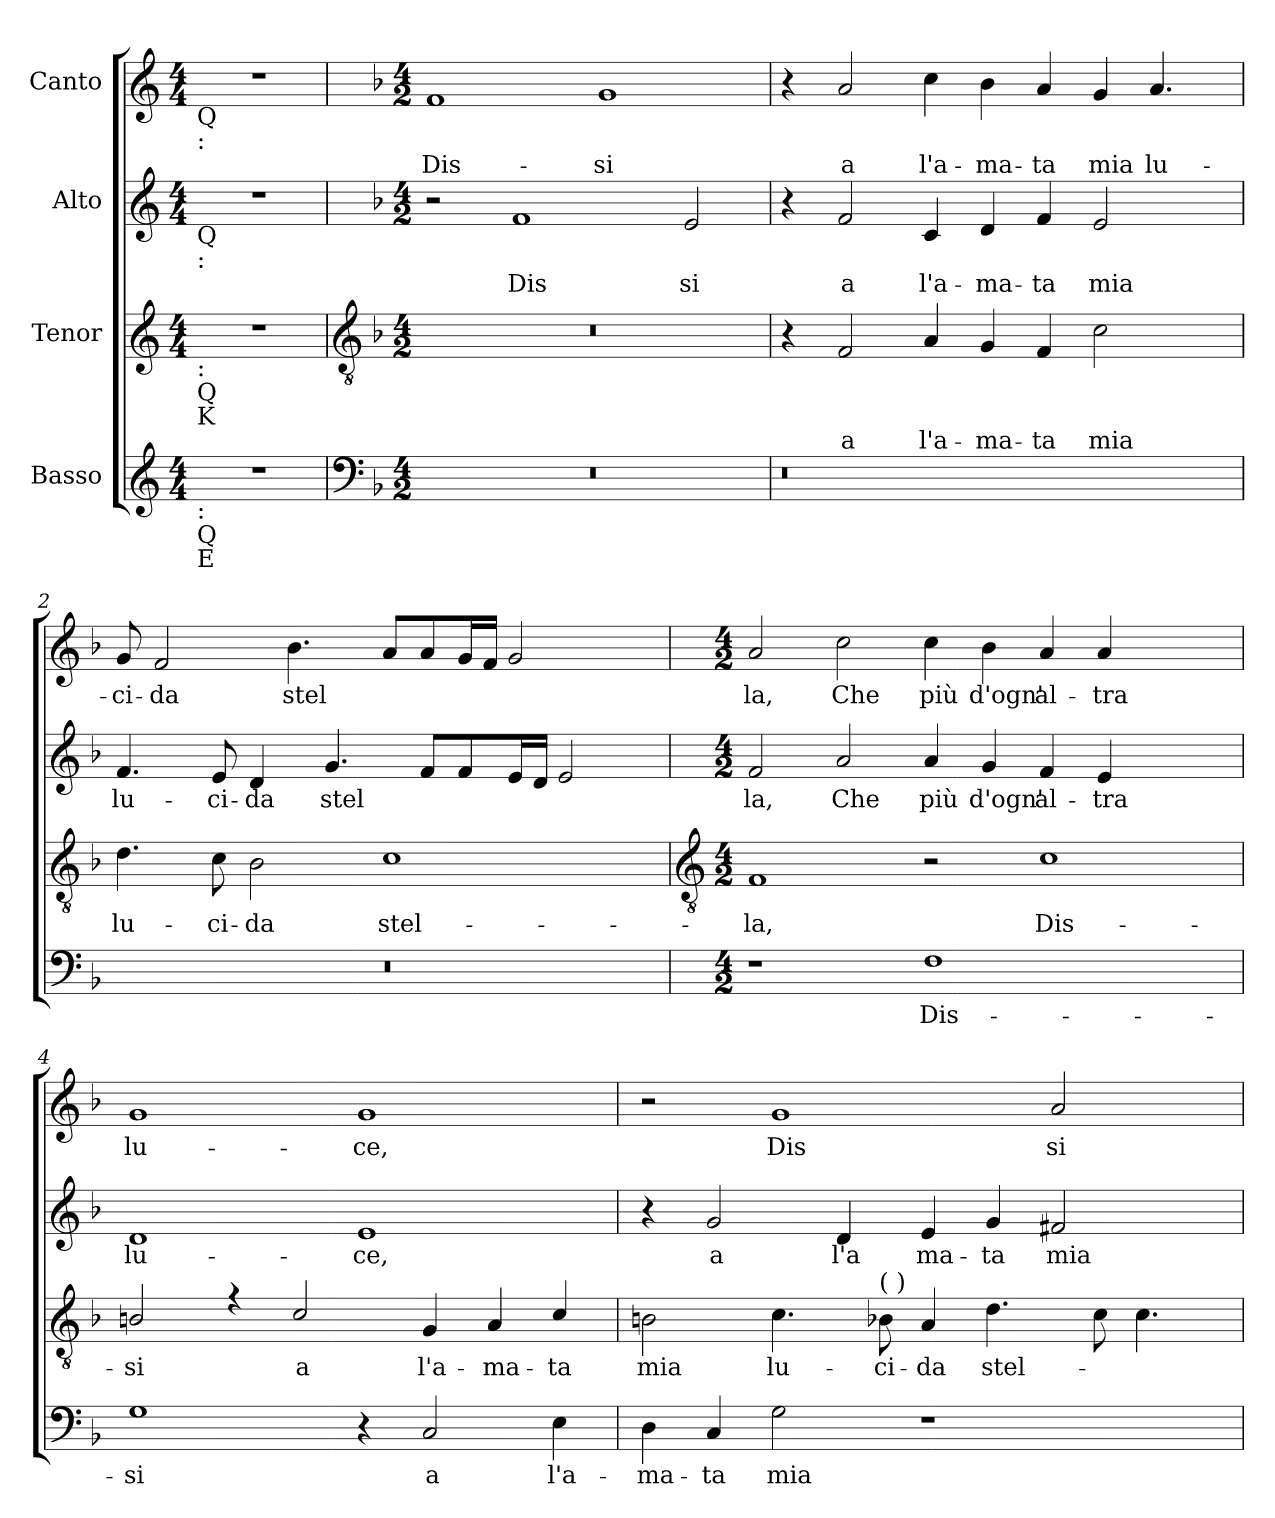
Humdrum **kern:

**kern	**text	**kern	**text	**kern	**text	**kern	**text
*part4	*part4	*part3	*part3	*part2	*part2	*part1	*part1
*staff4	*staff4	*staff3	*staff3	*staff2	*staff2	*staff1	*staff1
*I"Basso	*	*I"Tenor	*	*I"Alto	*	*I"Canto	*
*clefG2	*	*clefG2	*	*clefG2	*	*clefG2	*
*k[]	*	*k[]	*	*k[]	*	*k[]	*
*C:	*	*C:	*	*C:	*	*C:	*
*M4/4	*	*M4/4	*	*M4/4	*	*M4/4	*
=	=	=	=	=	=	=	=
!	!	!	!	!	!	!LO:TX:b:t=Q	!
!	!	!	!	!	!	!LO:TX:b:t=&colon;	!
!	!	!	!	!LO:TX:b:t=Q	!	!	!
!	!	!	!	!LO:TX:b:t=&colon;	!	!	!
!	!	!LO:TX:b:t=&colon;	!	!	!	!	!
!	!	!LO:TX:b:t=Q	!	!	!	!	!
!	!	!LO:TX:b:t=K	!	!	!	!	!
!LO:TX:b:t=&colon;	!	!	!	!	!	!	!
!LO:TX:b:t=Q	!	!	!	!	!	!	!
!LO:TX:b:t=E	!	!	!	!	!	!	!
1r	.	1r	.	1r	.	1r	.
!!LO:LB:g=z
=1	=1	=1	=1	=1	=1	=1	=1
*clefF4	*	*clefGv2	*	*	*	*	*
*k[b-]	*	*k[b-]	*	*k[b-]	*	*k[b-]	*
*F:	*	*F:	*	*F:	*	*F:	*
*M4/2	*	*M4/2	*	*M4/2	*	*M4/2	*
!	!	!	!	!	!	!	!LO:LY:b
*	*	*	*	*	*	*^	*
0r	.	0r	.	2r	.	1f	0ryy	Dis-
!	!	!	!	!	!LO:LY:b	!	!	!
.	.	.	.	1f	Dis	.	.	.
!	!	!	!	!	!	!	!	!LO:LY:b
.	.	.	.	.	.	1g	.	-si
!	!	!	!	!	!LO:LY:b	!	!	!
.	.	.	.	2e	si	.	.	.
=2	=2	=2	=2	=2	=2	=2	=2	=2
0r	.	4r	.	4r	.	4r	1ryy	.
!	!	!	!LO:LY:b	!	!LO:LY:b	!	!	!LO:LY:b
.	.	2F	a	2f	a	2a	.	a
!	!	!	!LO:LY:b	!	!LO:LY:b	!	!	!LO:LY:b
.	.	4A	l'a-	4c	l'a-	4cc	.	l'a-
!	!	!	!LO:LY:b	!	!LO:LY:b	!	!	!LO:LY:b
.	.	4G	-ma-	4d	-ma-	4b-	2ryy	-ma-
!	!	!	!LO:LY:b	!	!LO:LY:b	!	!	!LO:LY:b
.	.	4F	-ta	4f	-ta	4a	.	-ta
!	!	!	!LO:LY:b	!	!LO:LY:b	!	!	!LO:LY:b
.	.	2c	mia	2e	mia	4g	4ryy	mia
!	!	!	!	!	!	!	!	!LO:LY:b
.	.	.	.	.	.	4.a	4ryy	lu-
8ryy	.	8ryy	.	8ryy	.	.	8ryy	.
=2	=2	=2	=2	=2	=2	=2	=2	=2
!	!	!	!LO:LY:b	!	!LO:LY:b	!	!	!LO:LY:b
0r	.	4.d	lu-	4.f	lu-	8g	8ryy	-ci-
!	!	!	!	!	!	!	!	!LO:LY:b
.	.	.	.	.	.	2f	1...ryy	-da
!	!	!	!LO:LY:b	!	!LO:LY:b	!	!	!
.	.	8c	-ci-	8e	-ci-	.	.	.
!	!	!	!LO:LY:b	!	!LO:LY:b	!	!	!
.	.	2B-	-da	4d	-da	.	.	.
!	!	!	!	!	!	!	!	!LO:LY:b
.	.	.	.	.	.	4.b-	.	stel
!	!	!	!	!	!LO:LY:b	!	!	!
.	.	.	.	4.g	stel	.	.	.
!	!	!	!LO:LY:b	!	!	!	!	!
.	.	1c	stel-	.	.	8aL	.	.
.	.	.	.	8fL	.	8a	.	.
.	.	.	.	8f	.	16gL	.	.
.	.	.	.	.	.	16fJJ	.	.
.	.	.	.	16eL	.	2g	.	.
.	.	.	.	16dJJ	.	.	.	.
.	.	.	.	2e	.	.	.	.
.	.	.	.	.	.	8ryy	.	.
*	*	*	*	*	*	*v	*v	*
!!LO:LB:g=z
=3	=3	=3	=3	=3	=3	=3	=3
*	*	*clefGv2	*	*	*	*	*
*M4/2	*	*M4/2	*	*M4/2	*	*M4/2	*
!	!	!	!LO:LY:b	!	!LO:LY:b	!	!LO:LY:b
*	*	*^	*	*	*	*	*
1r	.	1F	0ryy	-la,	2f	la,	2a	la,
!	!	!	!	!	!	!LO:LY:b	!	!LO:LY:b
.	.	.	.	.	2a	Che	2cc	Che
!	!LO:LY:b	!	!	!	!	!LO:LY:b	!	!LO:LY:b
1F	Dis-	2r	.	.	4a	più	4cc	più
!	!	!	!	!	!	!LO:LY:b	!	!LO:LY:b
.	.	.	.	.	4g	d'ogn'	4b-	d'ogn'
!	!	!	!	!LO:LY:b	!	!LO:LY:b	!	!LO:LY:b
.	.	1c	.	Dis-	4f	al-	4a	al-
!	!	!	!	!	!	!LO:LY:b	!	!LO:LY:b
.	.	.	.	.	4e	-tra	4a	-tra
2ryy	.	.	2ryy	.	2ryy	.	2ryy	.
=4	=4	=4	=4	=4	=4	=4	=4	=4
!	!LO:LY:b	!	!	!LO:LY:b	!	!LO:LY:b	!	!LO:LY:b
1G	-si	2Bn	0ryy	-si	1d	lu-	1g	lu-
.	.	4r	.	.	.	.	.	.
!	!	!	!	!LO:LY:b	!	!	!	!
.	.	2c	.	a	.	.	.	.
!	!	!	!	!	!	!LO:LY:b	!	!LO:LY:b
4r	.	.	.	.	1e	-ce,	1g	-ce,
!	!LO:LY:b	!	!	!LO:LY:b	!	!	!	!
2C	a	4G	.	l'a-	.	.	.	.
!	!	!	!	!LO:LY:b	!	!	!	!
.	.	4A	.	-ma-	.	.	.	.
!	!LO:LY:b	!	!	!LO:LY:b	!	!	!	!
4E	l'a-	4c	.	-ta	.	.	.	.
=5	=5	=5	=5	=5	=5	=5	=5	=5
!	!LO:LY:b	!	!	!LO:LY:b	!	!	!	!
4D	-ma-	2Bn	1ryy	mia	4r	.	2r	.
!	!LO:LY:b	!	!	!	!	!LO:LY:b	!	!
4C	-ta	.	.	.	2g	a	.	.
!	!LO:LY:b	!	!	!LO:LY:b	!	!	!	!LO:LY:b
2G	mia	4.c	.	lu-	.	.	1g	Dis
!	!	!	!	!	!	!LO:LY:b	!	!
.	.	.	.	.	4d	l'a	.	.
!	!	!LO:TX:a:t=(  )	!	!	!	!	!	!
!	!	!	!	!LO:LY:b	!	!	!	!
.	.	8B-	.	-ci-	.	.	.	.
!	!	!	!	!LO:LY:b	!	!LO:LY:b	!	!
1r	.	4A	2ryy	-da	4e	ma-	.	.
!	!	!	!	!LO:LY:b	!	!LO:LY:b	!	!
.	.	4.d	.	stel-	4g	-ta	.	.
!	!	!	!	!	!	!LO:LY:b	!	!LO:LY:b
.	.	.	4ryy	.	2f#X	mia	2a	si
.	.	8c	.	.	.	.	.	.
.	.	4.c	4ryy	.	.	.	.	.
8ryy	.	.	8ryy	.	8ryy	.	8ryy	.
*	*	*v	*v	*	*	*	*	*
=	=	=	=	=	=	=	=
*-	*-	*-	*-	*-	*-	*-	*-
